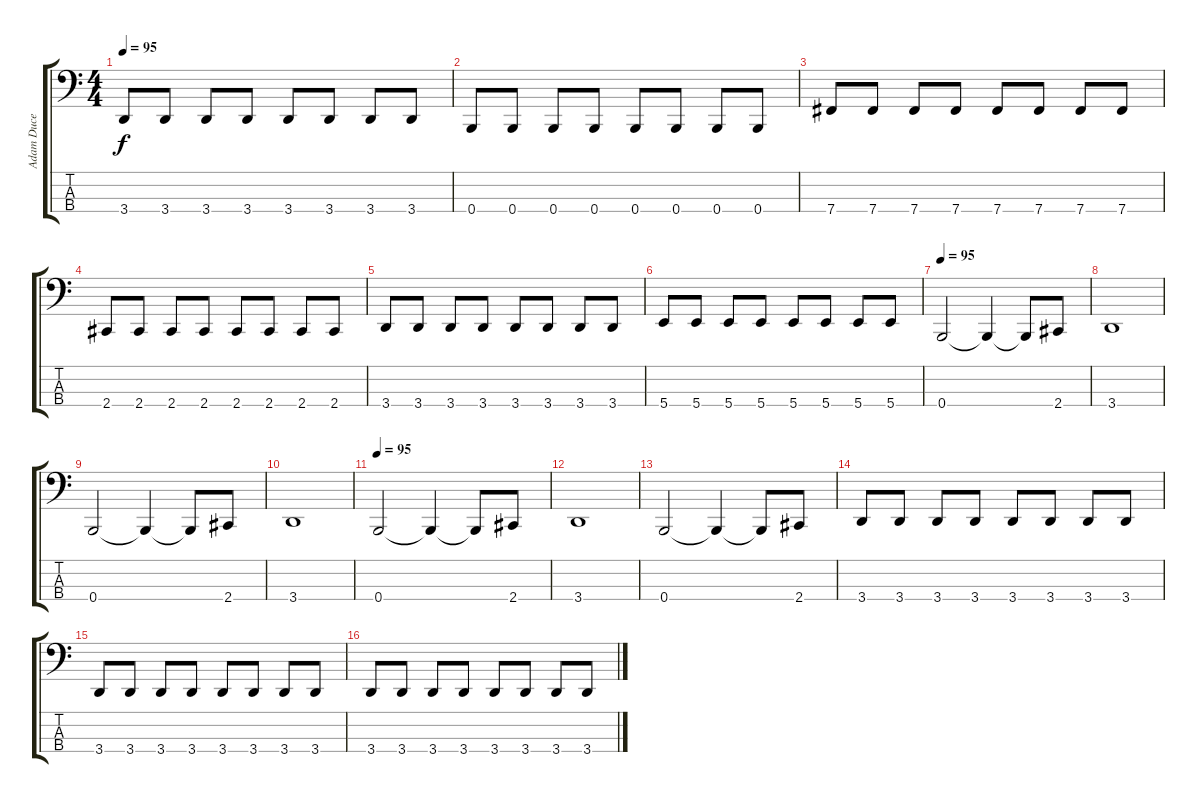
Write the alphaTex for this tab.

\track ("Adam Duce" "Adam Duce") {instrument electricbassfinger}
\staff {score tabs}
\tuning (E2 B1 Gb1 B0) {hide}
\ts (4 4)
\tempo 95
\clef f4
\ks c
3.4.8{dy f} 3.4.8 3.4.8 3.4.8 3.4.8 3.4.8 3.4.8 3.4.8 |
0.4.8 0.4.8 0.4.8 0.4.8 0.4.8 0.4.8 0.4.8 0.4.8 |
7.4.8 7.4.8 7.4.8 7.4.8 7.4.8 7.4.8 7.4.8 7.4.8 |
2.4.8 2.4.8 2.4.8 2.4.8 2.4.8 2.4.8 2.4.8 2.4.8 |
3.4.8 3.4.8 3.4.8 3.4.8 3.4.8 3.4.8 3.4.8 3.4.8 |
5.4.8 5.4.8 5.4.8 5.4.8 5.4.8 5.4.8 5.4.8 5.4.8 |
\tempo 95
0.4.2{volume 12} 0.4{t}.4 0.4{t}.8 2.4.8 |
3.4.1 |
0.4.2{volume 12} 0.4{t}.4 0.4{t}.8 2.4.8 |
3.4.1 |
\tempo 95
0.4.2{volume 12} 0.4{t}.4 0.4{t}.8 2.4.8 |
3.4.1 |
0.4.2{volume 12} 0.4{t}.4 0.4{t}.8 2.4.8 |
3.4.8 3.4.8 3.4.8 3.4.8 3.4.8 3.4.8 3.4.8 3.4.8 |
3.4.8 3.4.8 3.4.8 3.4.8 3.4.8 3.4.8 3.4.8 3.4.8 |
3.4.8 3.4.8 3.4.8 3.4.8 3.4.8 3.4.8 3.4.8 3.4.8
